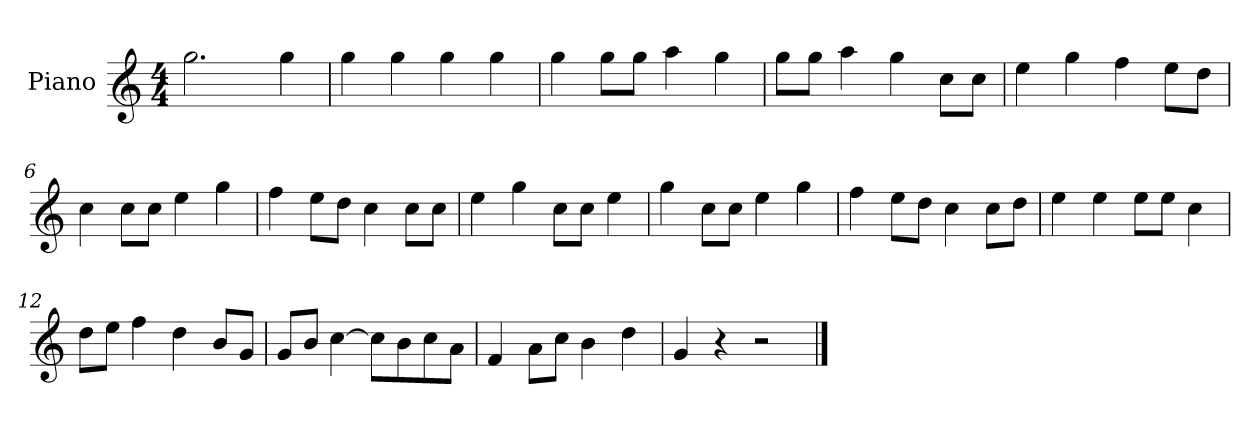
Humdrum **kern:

**kern
*part1
*staff1
*I"Piano
*I'P-no
*clefG2
*k[]
*M4/4
*MM90
=1
2.gg\
4gg\
=2
4gg\
4gg\
4gg\
4gg\
=3
4gg\
8gg\L
8gg\J
4aa\
4gg\
=4
8gg\L
8gg\J
4aa\
4gg\
8cc\L
8cc\J
=5
4ee\
4gg\
4ff\
8ee\L
8dd\J
=6
4cc\
8cc\L
8cc\J
4ee\
4gg\
=7
4ff\
8ee\L
8dd\J
4cc\
8cc\L
8cc\J
!!LO:LB:g=z
=8
4ee\
4gg\
8cc\L
8cc\J
4ee\
=9
4gg\
8cc\L
8cc\J
4ee\
4gg\
=10
4ff\
8ee\L
8dd\J
4cc\
8cc\L
8dd\J
=11
4ee\
4ee\
8ee\L
8ee\J
4cc\
=12
8dd\L
8ee\J
4ff\
4dd\
8b/L
8g/J
=13
8g/L
8b/J
[4cc\
8cc\L]
8b\
8cc\
8a\J
=14
4f/
8a\L
8cc\J
4b\
4dd\
!!LO:LB:g=z
=15
4g/
4r
2r
==
*-
